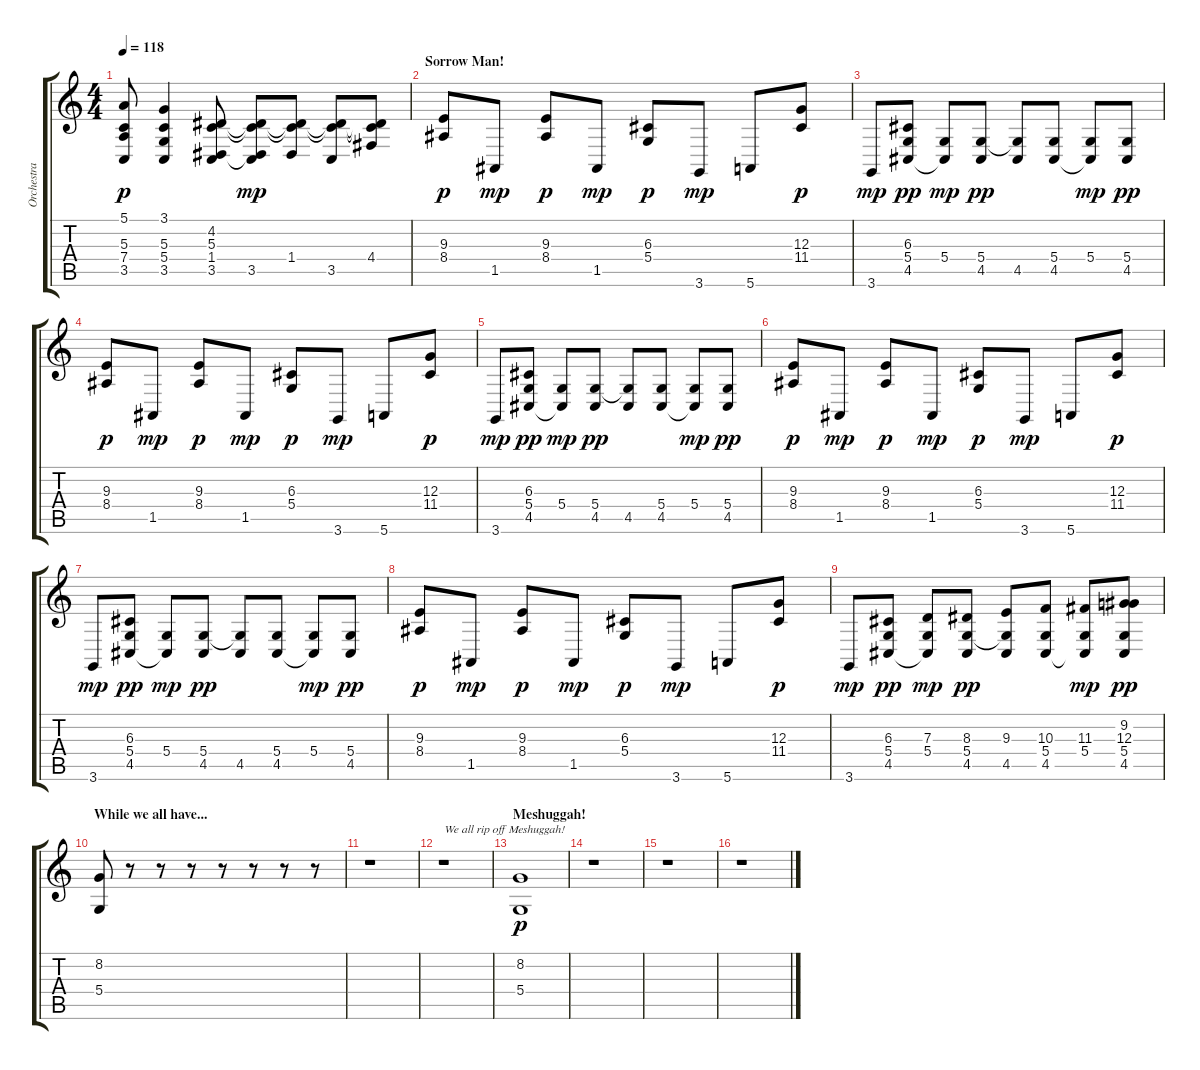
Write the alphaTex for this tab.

\track ("Orchestra Hits" "Orchestra ") {instrument orchestrahit}
\staff {score tabs}
\tuning (E4 B3 G3 D3 A2 E2) {hide}
\ts (4 4)
\tempo 118
\clef g2
\ks c
(5.1{t} 5.3{t} 7.4{t} 3.5{t}).8{dy p} (3.1 5.3 5.4 3.5).4 (4.2 5.3 1.4 3.5).8 (4.2{t} 5.3{t} 1.4{t} 3.5).8{dy mp} (4.2{t} 5.3{t} 1.4).8 (4.2{t} 5.3{t} 3.5).8 (4.2{t} 5.3{t} 4.4).8 |
\section ("" "Sorrow Man!")
(9.3 8.4).8{dy p} 1.5.8{dy mp} (9.3 8.4).8{dy p} 1.5.8{dy mp} (6.3 5.4).8{dy p} 3.6.8{dy mp} 5.6.8 (12.3 11.4).8{dy p} |
3.6.8{dy mp} (6.3 5.4 4.5).8{dy pp} (5.4 4.5{t}).8{dy mp} (5.4 4.5).8{dy pp} (5.4{t} 4.5).8 (5.4 4.5).8 (5.4 4.5{t}).8{dy mp} (5.4 4.5).8{dy pp} |
(9.3 8.4).8{dy p} 1.5.8{dy mp} (9.3 8.4).8{dy p} 1.5.8{dy mp} (6.3 5.4).8{dy p} 3.6.8{dy mp} 5.6.8 (12.3 11.4).8{dy p} |
3.6.8{dy mp} (6.3 5.4 4.5).8{dy pp} (5.4 4.5{t}).8{dy mp} (5.4 4.5).8{dy pp} (5.4{t} 4.5).8 (5.4 4.5).8 (5.4 4.5{t}).8{dy mp} (5.4 4.5).8{dy pp} |
(9.3 8.4).8{dy p} 1.5.8{dy mp} (9.3 8.4).8{dy p} 1.5.8{dy mp} (6.3 5.4).8{dy p} 3.6.8{dy mp} 5.6.8 (12.3 11.4).8{dy p} |
3.6.8{dy mp} (6.3 5.4 4.5).8{dy pp} (5.4 4.5{t}).8{dy mp} (5.4 4.5).8{dy pp} (5.4{t} 4.5).8 (5.4 4.5).8 (5.4 4.5{t}).8{dy mp} (5.4 4.5).8{dy pp} |
(9.3 8.4).8{dy p} 1.5.8{dy mp} (9.3 8.4).8{dy p} 1.5.8{dy mp} (6.3 5.4).8{dy p} 3.6.8{dy mp} 5.6.8 (12.3 11.4).8{dy p} |
3.6.8{dy mp} (6.3 5.4 4.5).8{dy pp} (7.3 5.4 4.5{t}).8{dy mp} (8.3 5.4 4.5).8{dy pp} (9.3 5.4{t} 4.5).8 (10.3 5.4 4.5).8 (11.3 5.4 4.5{t}).8{dy mp} (9.2 12.3 5.4 4.5).8{dy pp} |
\section ("" "While we all have...")
(8.2 5.4).8 r.8 r.8 r.8 r.8 r.8 r.8 r.8 |
r.1 |
r.1{txt "We all rip off Meshuggah!"} |
\section ("" "Meshuggah!")
(8.2 5.4).1{dy p} |
r.1 |
r.1 |
r.1
